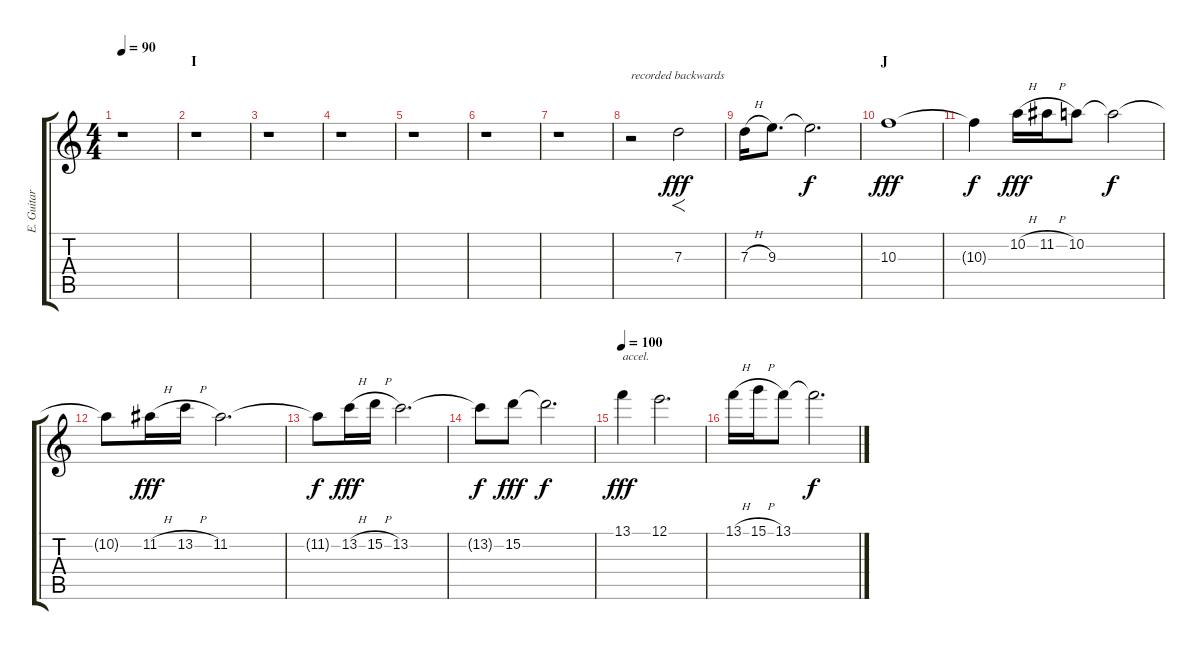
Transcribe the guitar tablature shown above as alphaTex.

\track ("E. Guitar 2" "E. Guitar ") {instrument distortionguitar}
\staff {score tabs}
\tuning (E4 B3 G3 D3 A2 E2) {hide}
\ts (4 4)
\tempo 90
\clef g2
\ks c
r.1{dy fff} |
\section ("" "I")
r.1 |
r.1 |
r.1 |
r.1 |
r.1 |
r.1 |
r.2{txt "recorded backwards"} 7.3.2{f} |
7.3{h}.16 9.3.8{d} 9.3{t}.2{d dy f} |
\section ("" "J")
10.3.1{dy fff} |
10.3{t}.4{dy f} 10.2{h}.16{dy fff} 11.2{h}.16 10.2.8 10.2{t}.2{dy f} |
10.2{t}.8 11.2{h}.16{dy fff} 13.2{h}.16 11.2.2{d} |
11.2{t}.8{dy f} 13.2{h}.16{dy fff} 15.2{h}.16 13.2.2{d} |
13.2{t}.8{dy f} 15.2.8{dy fff} 15.2{t}.2{d dy f} |
\tempo 100
13.1.4{txt "accel." dy fff} 12.1.2{d} |
13.1{h}.16 15.1{h}.16 13.1.8 13.1{t}.2{d dy f}
